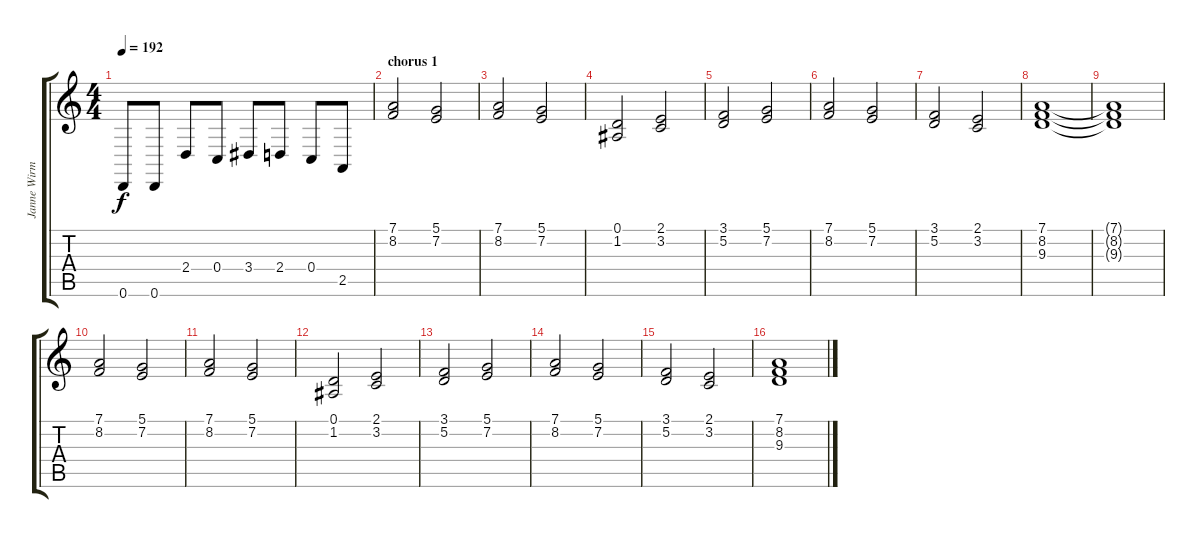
\track ("Janne Wirman" "Janne Wirm") {instrument lead1square}
\staff {score tabs}
\tuning (D4 A3 F3 C3 G2 D2) {hide}
\ts (4 4)
\tempo 192
\clef g2
\ks c
0.6.8{dy f} 0.6.8 2.4.8 0.4.8 3.4.8 2.4.8 0.4.8 2.5.8 |
\section ("" "chorus 1")
(7.1 8.2).2{instrument stringensemble1} (5.1 7.2).2 |
(7.1 8.2).2{instrument stringensemble1} (5.1 7.2).2 |
(0.1 1.2).2 (2.1 3.2).2 |
(3.1 5.2).2 (5.1 7.2).2 |
(7.1 8.2).2{instrument stringensemble1} (5.1 7.2).2 |
(3.1 5.2).2 (2.1 3.2).2 |
(7.1 8.2 9.3).1{instrument stringensemble1} |
(7.1{t} 8.2{t} 9.3{t}).1{instrument stringensemble1} |
(7.1 8.2).2{instrument stringensemble1} (5.1 7.2).2 |
(7.1 8.2).2{instrument stringensemble1} (5.1 7.2).2 |
(0.1 1.2).2 (2.1 3.2).2 |
(3.1 5.2).2 (5.1 7.2).2 |
(7.1 8.2).2{instrument stringensemble1} (5.1 7.2).2 |
(3.1 5.2).2 (2.1 3.2).2 |
(7.1 8.2 9.3).1{instrument stringensemble1}
